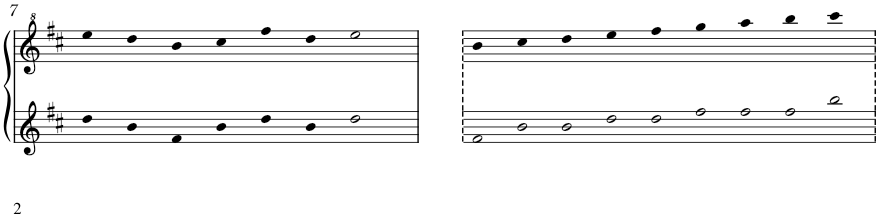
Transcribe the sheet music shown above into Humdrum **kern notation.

**kern	**kern
*part1	*part1
*staff2	*staff1
*I"Piano	*
*I'Pno.	*
!!LO:PB:g=z
*clefG2	*clefG^2
*k[f#c#]	*k[f#c#]
*M9/4	*M9/4
=7	=7
4dd	4eee
4b	4ddd
4f#	4bb
4b	4ccc#
4dd	4fff#
4b	4ddd
2dd	2eee
=8	=8
4ryy	4ryy
=9	=9
!LO:N:head=open	!
4f#	4bb
!LO:N:head=open	!
4b	4ccc#
!LO:N:head=open	!
4b	4ddd
!LO:N:head=open	!
4dd	4eee
!LO:N:head=open	!
4dd	4fff#
!LO:N:head=open	!
4ff#	4ggg
!LO:N:head=open	!
4ff#	4aaa
!LO:N:head=open	!
4ff#	4bbb
!LO:N:head=open	!
4bb	4cccc#
=	=
*-	*-
